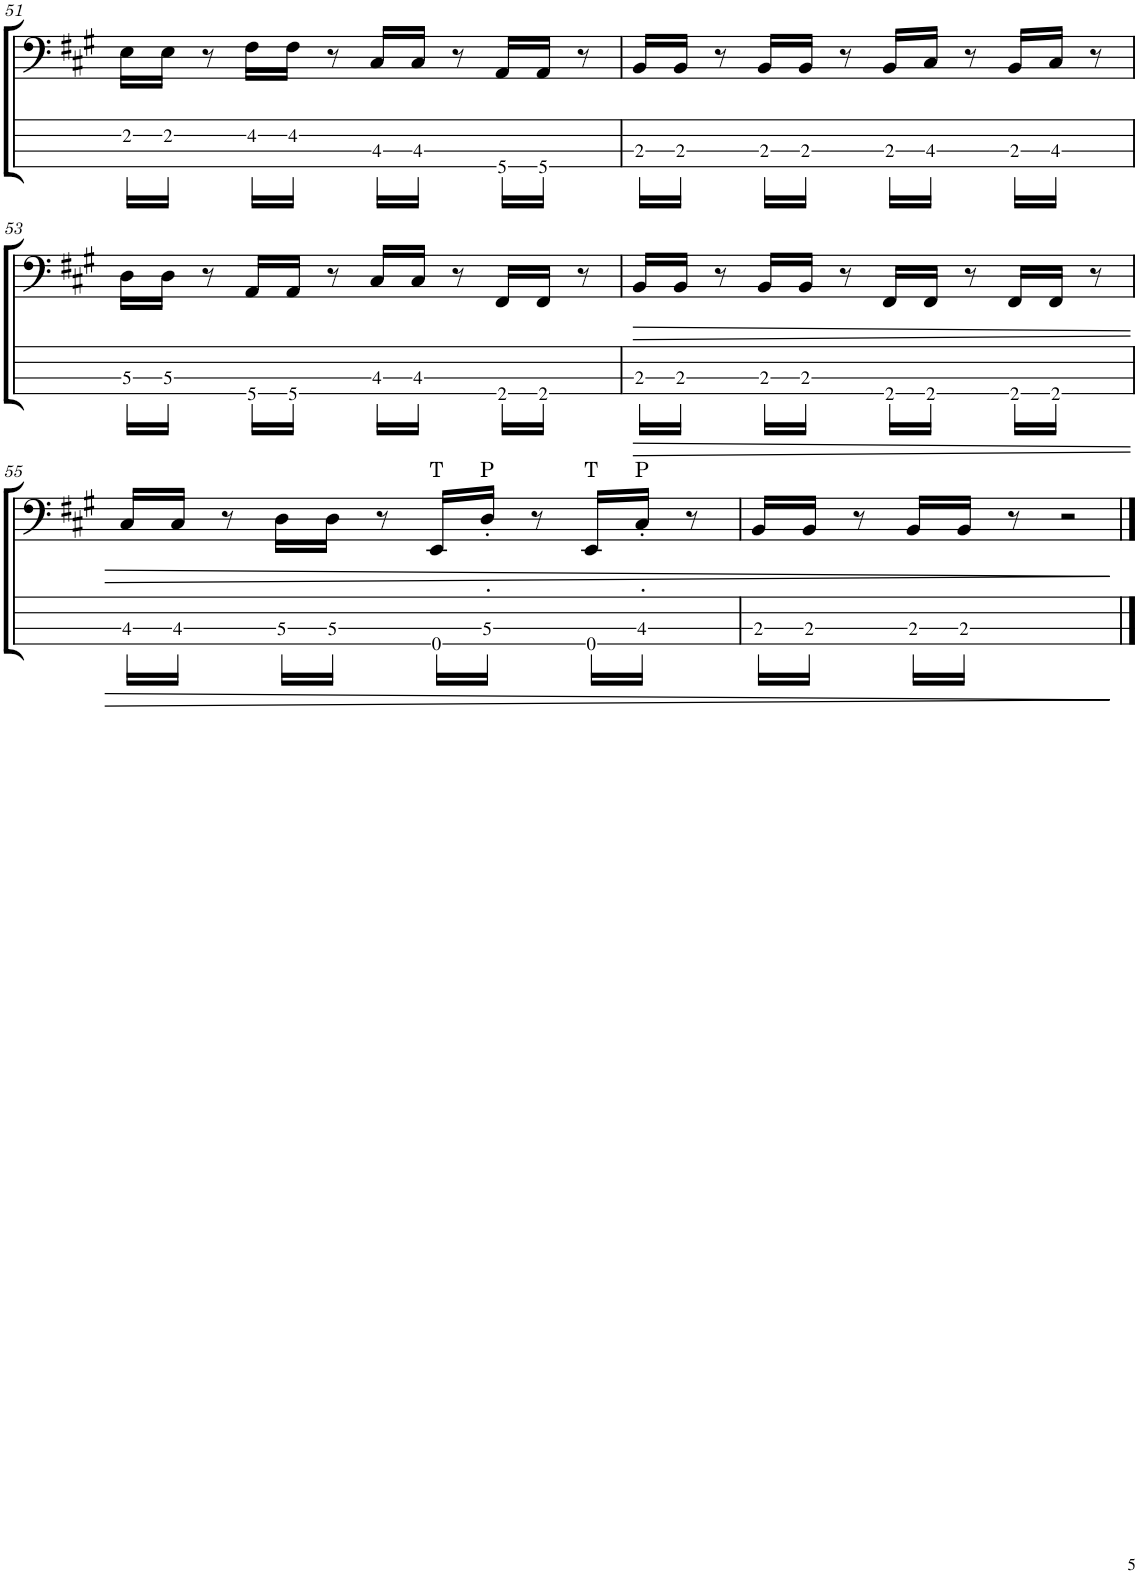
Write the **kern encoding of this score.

**kern	**kern
*part1	*part1
*staff2	*staff1
*I"Bass Guitar	*
*I'B. Guit.	*
*	*clefF4
*Trd7c12	*Trd7c12
*k[f#c#g#]	*k[f#c#g#]
*M4/4	*M4/4
=50	=50
16BB\LL	16BB/LL
16BB\JJ	16BB/JJ
8r	8r
16BB\LL	16BB/LL
16BB\JJ	16BB/JJ
8r	8r
16F#\LL	16F#\LL
16F#\JJ	16F#\JJ
8r	8r
16F#\LL	16F#\LL
16F#\JJ	16F#\JJ
8r	8r
!!LO:PB:g=z
=51	=51
16E\LL	16E\LL
16E\JJ	16E\JJ
8r	8r
16F#\LL	16F#\LL
16F#\JJ	16F#\JJ
8r	8r
16C#\LL	16C#/LL
16C#\JJ	16C#/JJ
8r	8r
16AA\LL	16AA/LL
16AA\JJ	16AA/JJ
8r	8r
=52	=52
16BB\LL	16BB/LL
16BB\JJ	16BB/JJ
8r	8r
16BB\LL	16BB/LL
16BB\JJ	16BB/JJ
8r	8r
16BB\LL	16BB/LL
16C#\JJ	16C#/JJ
8r	8r
16BB\LL	16BB/LL
16C#\JJ	16C#/JJ
8r	8r
!!LO:LB:g=z
=53	=53
16D\LL	16D\LL
16D\JJ	16D\JJ
8r	8r
16AA\LL	16AA/LL
16AA\JJ	16AA/JJ
8r	8r
16C#\LL	16C#/LL
16C#\JJ	16C#/JJ
8r	8r
16FF#\LL	16FF#/LL
16FF#\JJ	16FF#/JJ
8r	8r
=54	=54
16BB\LL	16BB/LL
16BB\JJ	16BB/JJ
8r	8r
16BB\LL	16BB/LL
16BB\JJ	16BB/JJ
8r	8r
16FF#\LL	16FF#/LL
16FF#\JJ	16FF#/JJ
8r	8r
16FF#\LL	16FF#/LL
16FF#\JJ	16FF#/JJ
8r	8r
!!LO:LB:g=z
=55	=55
16C#\LL	16C#/LL
16C#\JJ	16C#/JJ
8r	8r
16D\LL	16D\LL
16D\JJ	16D\JJ
8r	8r
!	!LO:TX:a:t=T
16EE\LL	16EE/LL
!	!LO:TX:a:t=P
16D'\JJ	16D'/JJ
8r	8r
!	!LO:TX:a:t=T
16EE\LL	16EE/LL
!	!LO:TX:a:t=P
16C#'\JJ	16C#'/JJ
8r	8r
=	=
*-	*-
